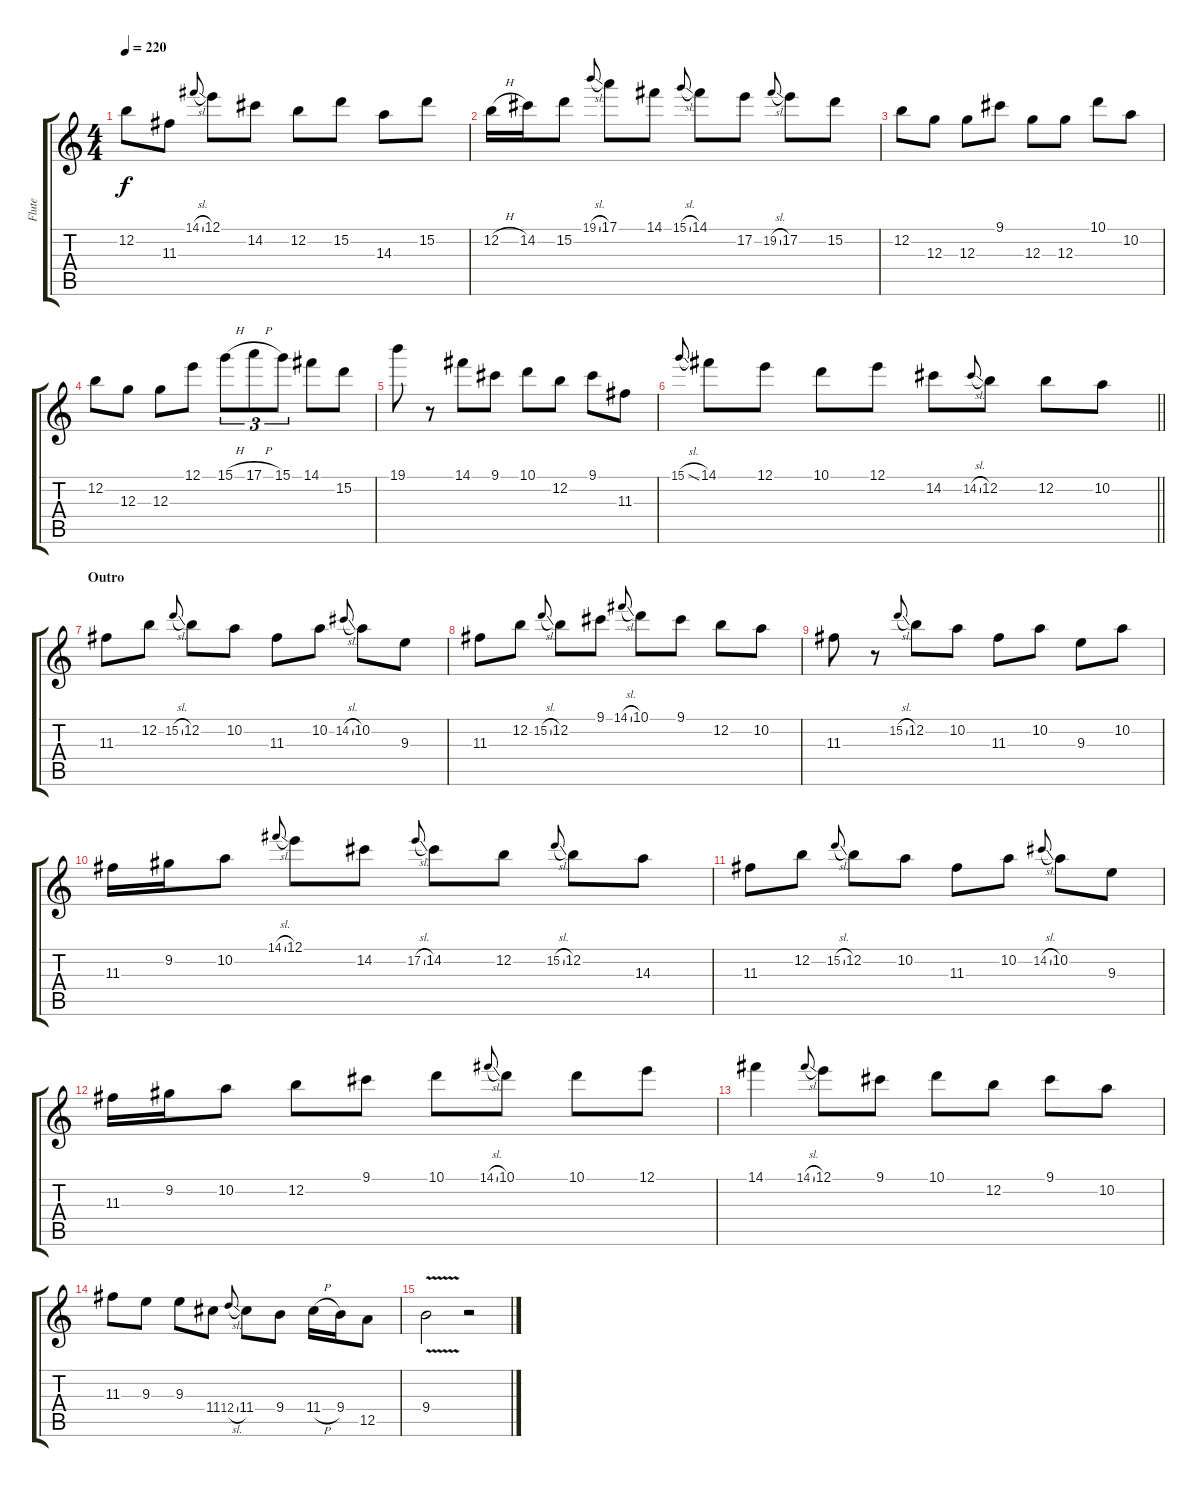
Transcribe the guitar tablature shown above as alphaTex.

\track ("Flute" "Flute") {instrument flute}
\staff {score tabs}
\tuning (E5 B4 G4 D4 A3 E3) {hide}
\ts (4 4)
\tempo 220
\clef g2
\ks c
12.2.8{dy f} 11.3.8 14.1{sl}.8{gr onbeat} 12.1.8 14.2.8 12.2.8 15.2.8 14.3.8 15.2.8 |
12.2{h}.16 14.2.16 15.2.8 19.1{sl}.8{gr onbeat} 17.1.8 14.1.8 15.1{sl}.8{gr onbeat} 14.1.8 17.2.8 19.2{sl}.8{gr onbeat} 17.2.8 15.2.8 |
12.2.8 12.3.8 12.3.8 9.1.8 12.3.8 12.3.8 10.1.8 10.2.8 |
12.2.8 12.3.8 12.3.8 12.1.8 15.1{h}.8{tu (3 2)} 17.1{h}.8{tu (3 2)} 15.1.8{tu (3 2)} 14.1.8 15.2.8 |
19.1.8 r.8 14.1.8 9.1.8 10.1.8 12.2.8 9.1.8 11.3.8 |
\barLineRight lightlight
15.1{sl}.8{gr onbeat} 14.1.8 12.1.8 10.1.8 12.1.8 14.2.8 14.2{sl}.8{gr onbeat} 12.2.8 12.2.8 10.2.8 |
\section ("" "Outro")
11.3.8{balance 11} 12.2.8 15.2{sl}.8{gr onbeat} 12.2.8 10.2.8 11.3.8 10.2.8 14.2{sl}.8{gr onbeat} 10.2.8 9.3.8 |
11.3.8 12.2.8 15.2{sl}.8{gr onbeat} 12.2.8 9.1.8 14.1{sl}.8{gr onbeat} 10.1.8 9.1.8 12.2.8 10.2.8 |
11.3.8 r.8 15.2{sl}.8{gr onbeat} 12.2.8 10.2.8 11.3.8 10.2.8 9.3.8 10.2.8 |
11.3.16 9.2.16 10.2.8 14.1{sl}.8{gr onbeat} 12.1.8 14.2.8 17.2{sl}.8{gr onbeat} 14.2.8 12.2.8 15.2{sl}.8{gr onbeat} 12.2.8 14.3.8 |
11.3.8 12.2.8 15.2{sl}.8{gr onbeat} 12.2.8 10.2.8 11.3.8 10.2.8 14.2{sl}.8{gr onbeat} 10.2.8 9.3.8 |
11.3.16 9.2.16 10.2.8 12.2.8 9.1.8 10.1.8 14.1{sl}.8{gr onbeat} 10.1.8 10.1.8 12.1.8 |
14.1.4 14.1{sl}.8{gr onbeat} 12.1.8 9.1.8 10.1.8 12.2.8 9.1.8 10.2.8 |
11.3.8 9.3.8 9.3.8 11.4.8 12.4{sl}.8{gr onbeat} 11.4.8 9.4.8 11.4{h}.16 9.4.16 12.5.8 |
9.4{v}.2 r.2
